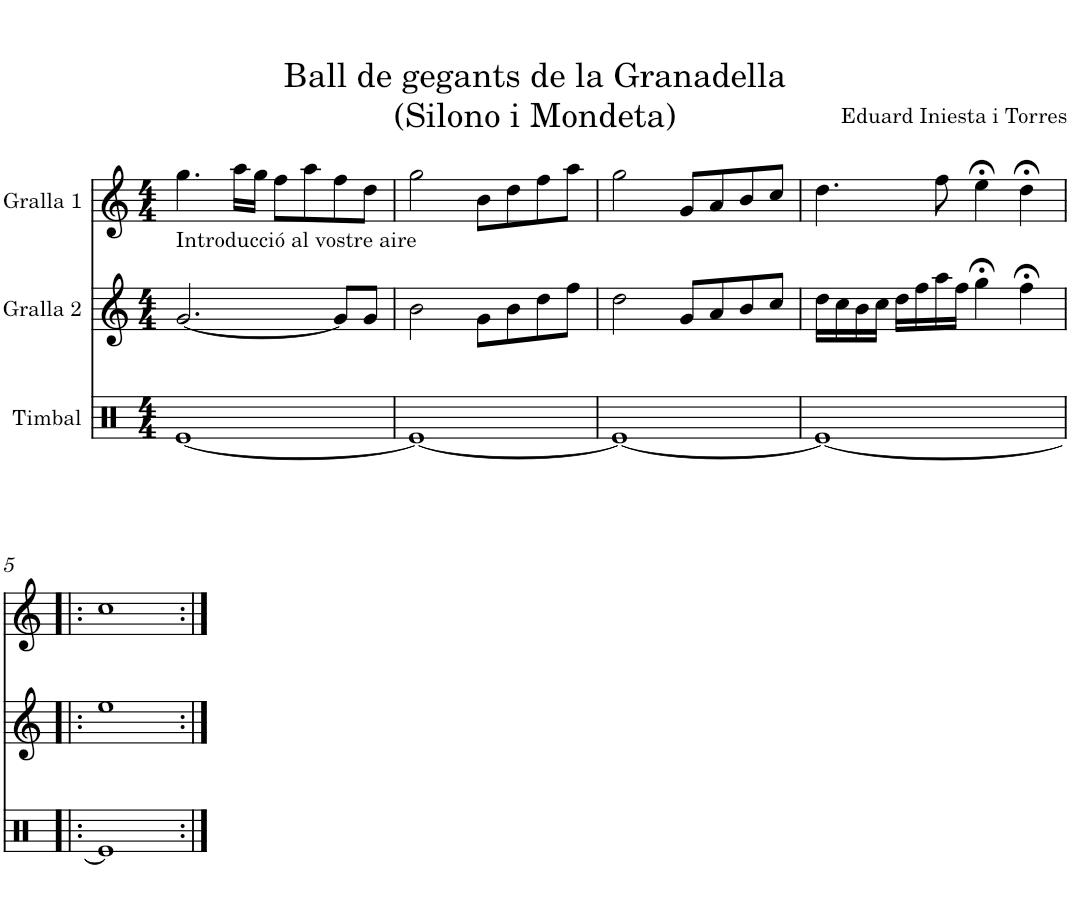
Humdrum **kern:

**kern	**kern	**kern
*part3	*part2	*part1
*staff3	*staff2	*staff1
*I"Timbal	*I"Gralla 2	*I"Gralla 1
*clefX	*clefG2	*clefG2
*k[]	*k[]	*k[]
*M4/4	*M4/4	*M4/4
=1	=1	=1
!	!	!LO:TX:b:t=Introducció al vostre aire
[1e	[2.g/	4.gg\
.	.	16aa\LL
.	.	16gg\JJ
.	.	8ff\L
.	.	8aa\
.	8g/L]	8ff\
.	8g/J	8dd\J
=2	=2	=2
1e_	2b\	2gg\
.	8g\L	8b\L
.	8b\	8dd\
.	8dd\	8ff\
.	8ff\J	8aa\J
=3	=3	=3
1e_	2dd\	2gg\
.	8g/L	8g/L
.	8a/	8a/
.	8b/	8b/
.	8cc/J	8cc/J
=4	=4	=4
1e_	16dd\LL	4.dd\
.	16cc\	.
.	16b\	.
.	16cc\JJ	.
.	16dd\LL	.
.	16ff\	.
.	16aa\	8ff\
.	16ff\JJ	.
.	4gg;<\	4ee;<\
.	4ff;<\	4dd;<\
!!LO:LB:g=z
=5!|:	=5!|:	=5!|:
1e]	1ee	1cc
=:|!	=:|!	=:|!
*-	*-	*-
